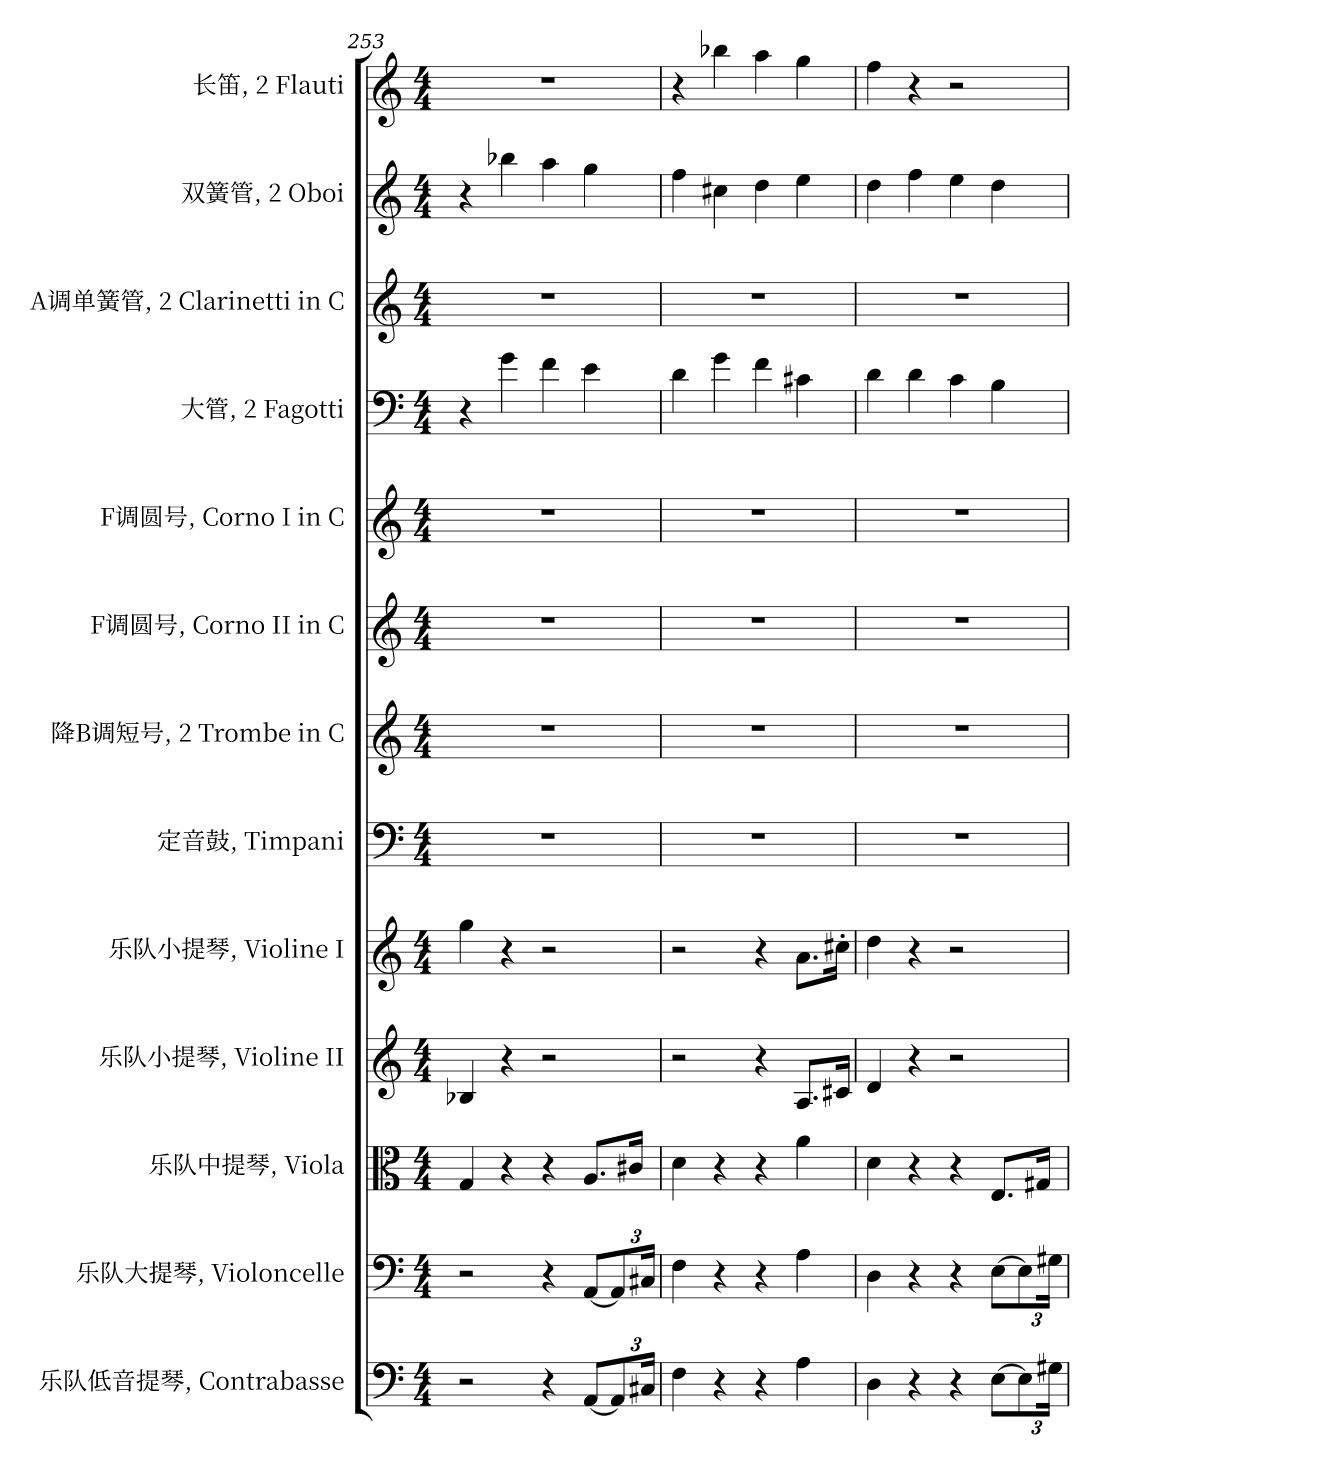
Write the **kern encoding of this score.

**kern	**kern	**kern	**kern	**kern	**kern	**kern	**kern	**kern	**kern	**kern	**kern	**kern
*part13	*part12	*part11	*part10	*part9	*part8	*part7	*part6	*part5	*part4	*part3	*part2	*part1
*staff13	*staff12	*staff11	*staff10	*staff9	*staff8	*staff7	*staff6	*staff5	*staff4	*staff3	*staff2	*staff1
*I"乐队低音提琴, Contrabasse	*I"乐队大提琴, Violoncelle	*I"乐队中提琴, Viola	*I"乐队小提琴, Violine II	*I"乐队小提琴, Violine I	*I"定音鼓, Timpani	*I"降B调短号, 2 Trombe in C	*I"F调圆号, Corno II in C	*I"F调圆号, Corno I in C	*I"大管, 2 Fagotti	*I"A调单簧管, 2 Clarinetti in C	*I"双簧管, 2 Oboi	*I"长笛, 2 Flauti
*I'Cbs.	*	*	*	*	*I'Timp.	*	*	*	*	*I'A Cl.	*I'Ob.	*I'Fl.
*clefF4	*clefF4	*clefC3	*clefG2	*clefG2	*clefF4	*clefG2	*clefG2	*clefG2	*clefF4	*clefG2	*clefG2	*clefG2
*ITrd7c12	*	*	*	*	*	*ITrd1c2	*ITrd4c7	*ITrd4c7	*	*ITrd2c3	*	*
*k[]	*k[]	*k[]	*k[]	*k[]	*k[]	*k[b-e-]	*k[b-]	*k[b-]	*k[]	*k[f#c#g#]	*k[]	*k[]
*M4/4	*M4/4	*M4/4	*M4/4	*M4/4	*M4/4	*M4/4	*M4/4	*M4/4	*M4/4	*M4/4	*M4/4	*M4/4
*MM196	*MM196	*MM196	*MM196	*MM196	*MM196	*MM196	*MM196	*MM196	*MM196	*MM196	*MM196	*MM196
=253	=253	=253	=253	=253	=253	=253	=253	=253	=253	=253	=253	=253
2r	2r	4G/	4B-X/	4gg\	1r	1r	1r	1r	4r	1r	4r	1r
.	.	4r	4r	4r	.	.	.	.	4g\	.	4bb-X\	.
4r	4r	4r	2r	2r	.	.	.	.	4f\	.	4aa\	.
[8AAA/L	[8AA/L	8.A/L	.	.	.	.	.	.	4e\	.	4gg\	.
*Xbrackettup	*Xbrackettup	*	*	*	*	*	*	*	*	*	*	*
12AAA/]	12AA/]	.	.	.	.	.	.	.	.	.	.	.
.	.	16c#X/Jk	.	.	.	.	.	.	.	.	.	.
24CC#X/Jk	24C#X/Jk	.	.	.	.	.	.	.	.	.	.	.
=254	=254	=254	=254	=254	=254	=254	=254	=254	=254	=254	=254	=254
*	*	*	*	*	*	*	*	*	*	*	*	*MM196
4FF\	4F\	4d\	2r	2r	1r	1r	1r	1r	4d\	1r	4ff\	4r
4r	4r	4r	.	.	.	.	.	.	4g\	.	4cc#X\	4bb-X\
*	*	*	*	*	*	*	*	*	*	*	*	*MM207
4r	4r	4r	4r	4r	.	.	.	.	4f\	.	4dd\	4aa\
4AA\	4A\	4a\	8.A/L	8.a\L	.	.	.	.	4c#X\	.	4ee\	4gg\
.	.	.	16c#X/Jk	16cc#X'\Jk	.	.	.	.	.	.	.	.
=255	=255	=255	=255	=255	=255	=255	=255	=255	=255	=255	=255	=255
*	*	*	*	*	*	*	*	*	*	*	*	*MM196
4DD\	4D\	4d\	4d/	4dd\	1r	1r	1r	1r	4d\	1r	4dd\	4ff\
4r	4r	4r	4r	4r	.	.	.	.	4d\	.	4ff\	4r
*	*	*	*	*	*	*	*	*	*	*	*	*MM207
4r	4r	4r	2r	2r	.	.	.	.	4c\	.	4ee\	2r
[8EE\L	[8E\L	8.E/L	.	.	.	.	.	.	4B\	.	4dd\	.
12EE\]	12E\]	.	.	.	.	.	.	.	.	.	.	.
.	.	16G#X/Jk	.	.	.	.	.	.	.	.	.	.
24GG#X\Jk	24G#X\Jk	.	.	.	.	.	.	.	.	.	.	.
=	=	=	=	=	=	=	=	=	=	=	=	=
*-	*-	*-	*-	*-	*-	*-	*-	*-	*-	*-	*-	*-
